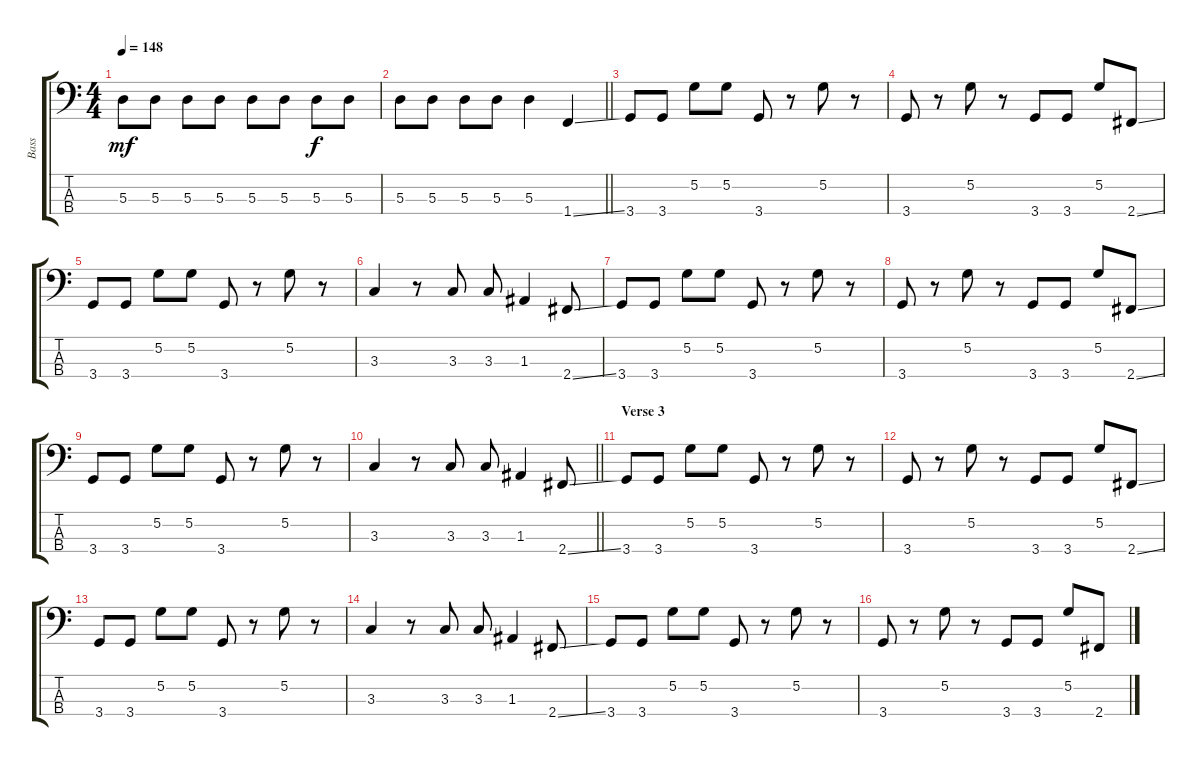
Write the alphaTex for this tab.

\track ("Bass" "Bass") {instrument electricbassfinger}
\staff {score tabs}
\tuning (G2 D2 A1 E1) {hide}
\ts (4 4)
\tempo 148
\clef f4
\ks c
5.3.8{dy mf} 5.3.8 5.3.8 5.3.8 5.3.8 5.3.8 5.3.8{dy f} 5.3.8 |
\barLineRight lightlight
5.3.8 5.3.8 5.3.8 5.3.8 5.3.4 1.4{ss}.4 |
3.4.8 3.4.8 5.2.8 5.2.8 3.4.8 r.8 5.2.8 r.8 |
3.4.8 r.8 5.2.8 r.8 3.4.8 3.4.8 5.2.8 2.4{ss}.8 |
3.4.8 3.4.8 5.2.8 5.2.8 3.4.8 r.8 5.2.8 r.8 |
3.3.4 r.8 3.3.8 3.3.8 1.3.4 2.4{ss}.8 |
3.4.8 3.4.8 5.2.8 5.2.8 3.4.8 r.8 5.2.8 r.8 |
3.4.8 r.8 5.2.8 r.8 3.4.8 3.4.8 5.2.8 2.4{ss}.8 |
3.4.8 3.4.8 5.2.8 5.2.8 3.4.8 r.8 5.2.8 r.8 |
\barLineRight lightlight
3.3.4 r.8 3.3.8 3.3.8 1.3.4 2.4{ss}.8 |
\section ("" "Verse 3")
3.4.8 3.4.8 5.2.8 5.2.8 3.4.8 r.8 5.2.8 r.8 |
3.4.8 r.8 5.2.8 r.8 3.4.8 3.4.8 5.2.8 2.4{ss}.8 |
3.4.8 3.4.8 5.2.8 5.2.8 3.4.8 r.8 5.2.8 r.8 |
3.3.4 r.8 3.3.8 3.3.8 1.3.4 2.4{ss}.8 |
3.4.8 3.4.8 5.2.8 5.2.8 3.4.8 r.8 5.2.8 r.8 |
3.4.8 r.8 5.2.8 r.8 3.4.8 3.4.8 5.2.8 2.4{ss}.8
